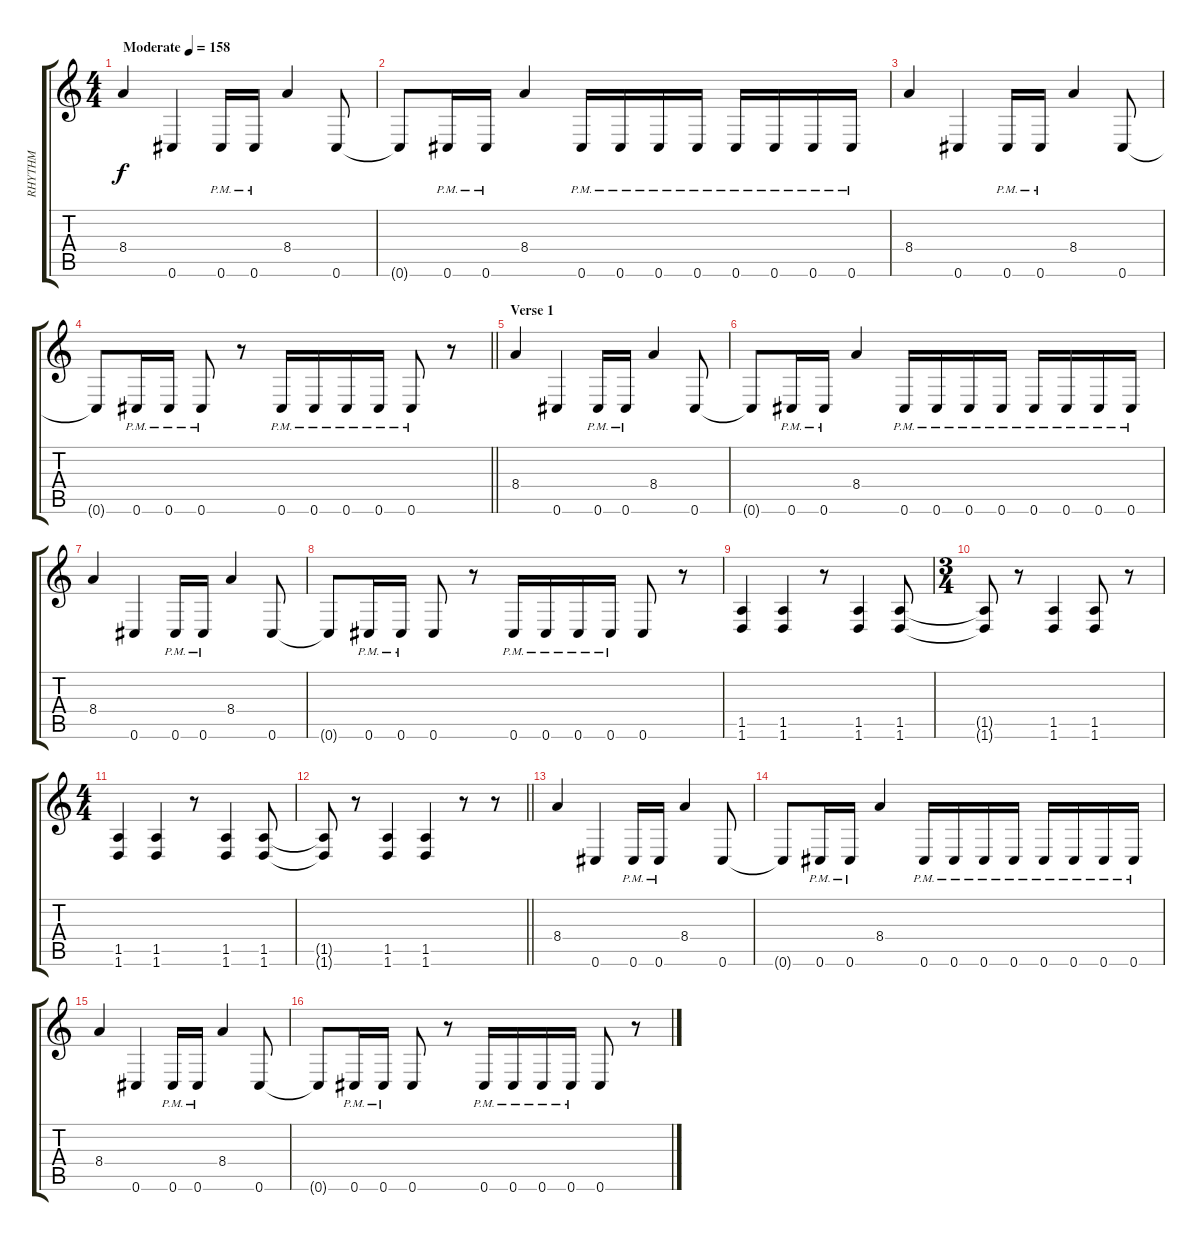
\track ("RHYTHM" "RHYTHM") {instrument overdrivenguitar}
\staff {score tabs}
\tuning (Eb4 Bb3 Gb3 Db3 Ab2 Db2) {hide}
\ts (4 4)
\tempo (158 "Moderate")
\clef g2
\ks c
8.4.4{dy f instrument overdrivenguitar} 0.6.4 0.6{pm}.16 0.6{pm}.16 8.4.4 0.6.8 |
0.6{t}.8 0.6{pm}.16 0.6{pm}.16 8.4.4 0.6{pm}.16 0.6{pm}.16 0.6{pm}.16 0.6{pm}.16 0.6{pm}.16 0.6{pm}.16 0.6{pm}.16 0.6{pm}.16 |
8.4.4 0.6.4 0.6{pm}.16 0.6{pm}.16 8.4.4 0.6.8 |
\barLineRight lightlight
0.6{t}.8 0.6{pm}.16 0.6{pm}.16 0.6{pm}.8 r.8 0.6{pm}.16 0.6{pm}.16 0.6{pm}.16 0.6{pm}.16 0.6{pm}.8 r.8 |
\section ("" "Verse 1")
8.4.4 0.6.4 0.6{pm}.16 0.6{pm}.16 8.4.4 0.6.8 |
0.6{t}.8 0.6{pm}.16 0.6{pm}.16 8.4.4 0.6{pm}.16 0.6{pm}.16 0.6{pm}.16 0.6{pm}.16 0.6{pm}.16 0.6{pm}.16 0.6{pm}.16 0.6{pm}.16 |
8.4.4 0.6.4 0.6{pm}.16 0.6{pm}.16 8.4.4 0.6.8 |
0.6{t}.8 0.6{pm}.16 0.6{pm}.16 0.6.8 r.8 0.6{pm}.16 0.6{pm}.16 0.6{pm}.16 0.6{pm}.16 0.6.8 r.8 |
(1.5 1.6).4 (1.5 1.6).4 r.8 (1.5 1.6).4 (1.5 1.6).8 |
\ts (3 4)
(1.5{t} 1.6{t}).8 r.8 (1.5 1.6).4 (1.5 1.6).8 r.8 |
\ts (4 4)
(1.5 1.6).4 (1.5 1.6).4 r.8 (1.5 1.6).4 (1.5 1.6).8 |
\barLineRight lightlight
(1.5{t} 1.6{t}).8 r.8 (1.5 1.6).4 (1.5 1.6).4 r.8 r.8 |
\section ("" "")
8.4.4 0.6.4 0.6{pm}.16 0.6{pm}.16 8.4.4 0.6.8 |
0.6{t}.8 0.6{pm}.16 0.6{pm}.16 8.4.4 0.6{pm}.16 0.6{pm}.16 0.6{pm}.16 0.6{pm}.16 0.6{pm}.16 0.6{pm}.16 0.6{pm}.16 0.6{pm}.16 |
8.4.4 0.6.4 0.6{pm}.16 0.6{pm}.16 8.4.4 0.6.8 |
0.6{t}.8 0.6{pm}.16 0.6{pm}.16 0.6.8 r.8 0.6{pm}.16 0.6{pm}.16 0.6{pm}.16 0.6{pm}.16 0.6.8 r.8
